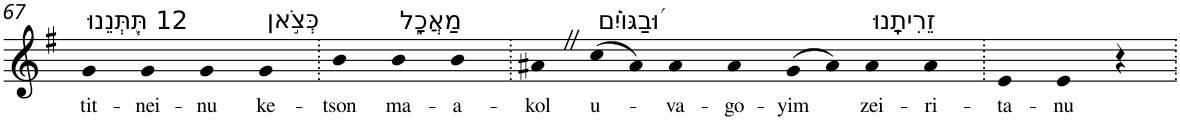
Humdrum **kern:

**kern	**text
*part1	*part1
*staff1	*staff1
*I"Piano	*
*I'Pno	*
!!LO:PB:g=z
*clefG2	*
*k[f#]	*
*G:	*
=67	=67
!LO:TX:a:t=12 תִּ֭תְּנֵנוּ	!
!	!LO:LY:b
4g	tit-
!	!LO:LY:b
4g	-nei-
!	!LO:LY:b
4g	-nu
!LO:TX:a:t=כְּצֹ֣אן	!
!	!LO:LY:b
4g	ke-
=68.	=68.
!	!LO:LY:b
4b	-tson
!LO:TX:a:t=מַאֲכָ֑ל	!
!	!LO:LY:b
4b	ma-
!	!LO:LY:b
4b	-a-
=69.	=69.
!	!LO:LY:b
4a#XZ	-kol
!LO:TX:a:t=וּ֝בַגּוֹיִ֗ם	!
!	!LO:LY:b
(>8cc	u-
8a#)	.
!	!LO:LY:b
4a#	-va-
!	!LO:LY:b
4a#	-go-
!	!LO:LY:b
(>8g	-yim
8a#)	.
!LO:TX:a:t=זֵרִיתָֽנוּ	!
!	!LO:LY:b
4a#	zei-
!	!LO:LY:b
4a#	-ri-
=70.	=70.
!	!LO:LY:b
4e	-ta-
!	!LO:LY:b
4e	-nu
4r	.
=.	=.
*-	*-
